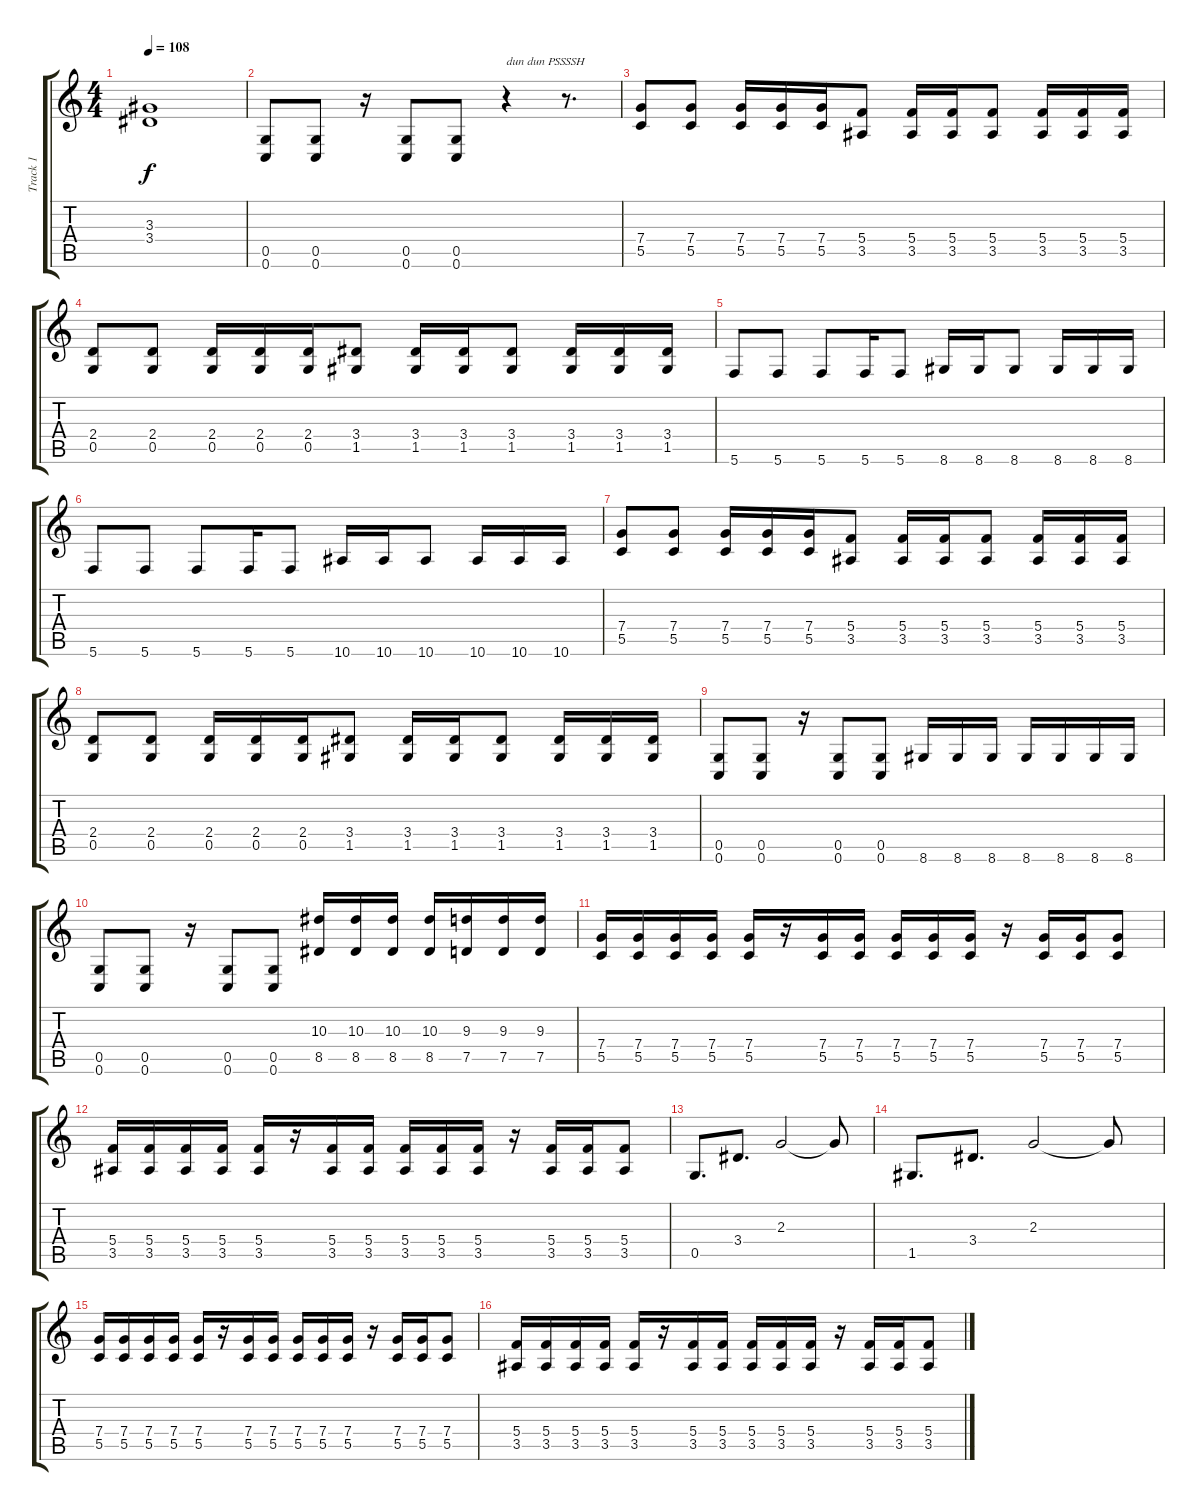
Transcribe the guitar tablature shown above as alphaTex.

\track ("Track 1" "Track 1") {instrument distortionguitar}
\staff {score tabs}
\tuning (D4 A3 F3 C3 G2 C2) {hide}
\ts (4 4)
\tempo 108
\clef g2
\ks c
(3.3{t} 3.4{t}).1{dy f} |
(0.5 0.6).8 (0.5 0.6).8 r.16 (0.5 0.6).8 (0.5 0.6).8 r.4{txt "dun dun PSSSSH"} r.8{d} |
(7.4 5.5).8 (7.4 5.5).8 (7.4 5.5).16 (7.4 5.5).16 (7.4 5.5).16 (5.4 3.5).8 (5.4 3.5).16 (5.4 3.5).16 (5.4 3.5).8 (5.4 3.5).16 (5.4 3.5).16 (5.4 3.5).16 |
(2.4 0.5).8 (2.4 0.5).8 (2.4 0.5).16 (2.4 0.5).16 (2.4 0.5).16 (3.4 1.5).8 (3.4 1.5).16 (3.4 1.5).16 (3.4 1.5).8 (3.4 1.5).16 (3.4 1.5).16 (3.4 1.5).16 |
5.6.8 5.6.8 5.6.8 5.6.16 5.6.8 8.6.16 8.6.16 8.6.8 8.6.16 8.6.16 8.6.16 |
5.6.8 5.6.8 5.6.8 5.6.16 5.6.8 10.6.16 10.6.16 10.6.8 10.6.16 10.6.16 10.6.16 |
(7.4 5.5).8 (7.4 5.5).8 (7.4 5.5).16 (7.4 5.5).16 (7.4 5.5).16 (5.4 3.5).8 (5.4 3.5).16 (5.4 3.5).16 (5.4 3.5).8 (5.4 3.5).16 (5.4 3.5).16 (5.4 3.5).16 |
(2.4 0.5).8 (2.4 0.5).8 (2.4 0.5).16 (2.4 0.5).16 (2.4 0.5).16 (3.4 1.5).8 (3.4 1.5).16 (3.4 1.5).16 (3.4 1.5).8 (3.4 1.5).16 (3.4 1.5).16 (3.4 1.5).16 |
(0.5 0.6).8 (0.5 0.6).8 r.16 (0.5 0.6).8 (0.5 0.6).8 8.6.16 8.6.16 8.6.16 8.6.16 8.6.16 8.6.16 8.6.16 |
(0.5 0.6).8 (0.5 0.6).8 r.16 (0.5 0.6).8 (0.5 0.6).8 (10.3 8.5).16 (10.3 8.5).16 (10.3 8.5).16 (10.3 8.5).16 (9.3 7.5).16 (9.3 7.5).16 (9.3 7.5).16 |
(7.4 5.5).16 (7.4 5.5).16 (7.4 5.5).16 (7.4 5.5).16 (7.4 5.5).16 r.16 (7.4 5.5).16 (7.4 5.5).16 (7.4 5.5).16 (7.4 5.5).16 (7.4 5.5).16 r.16 (7.4 5.5).16 (7.4 5.5).16 (7.4 5.5).8 |
(5.4 3.5).16 (5.4 3.5).16 (5.4 3.5).16 (5.4 3.5).16 (5.4 3.5).16 r.16 (5.4 3.5).16 (5.4 3.5).16 (5.4 3.5).16 (5.4 3.5).16 (5.4 3.5).16 r.16 (5.4 3.5).16 (5.4 3.5).16 (5.4 3.5).8 |
0.5.8{d} 3.4.8{d} 2.3.2 2.3{t}.8 |
1.5.8{d} 3.4.8{d} 2.3.2 2.3{t}.8 |
(7.4 5.5).16 (7.4 5.5).16 (7.4 5.5).16 (7.4 5.5).16 (7.4 5.5).16 r.16 (7.4 5.5).16 (7.4 5.5).16 (7.4 5.5).16 (7.4 5.5).16 (7.4 5.5).16 r.16 (7.4 5.5).16 (7.4 5.5).16 (7.4 5.5).8 |
(5.4 3.5).16 (5.4 3.5).16 (5.4 3.5).16 (5.4 3.5).16 (5.4 3.5).16 r.16 (5.4 3.5).16 (5.4 3.5).16 (5.4 3.5).16 (5.4 3.5).16 (5.4 3.5).16 r.16 (5.4 3.5).16 (5.4 3.5).16 (5.4 3.5).8
